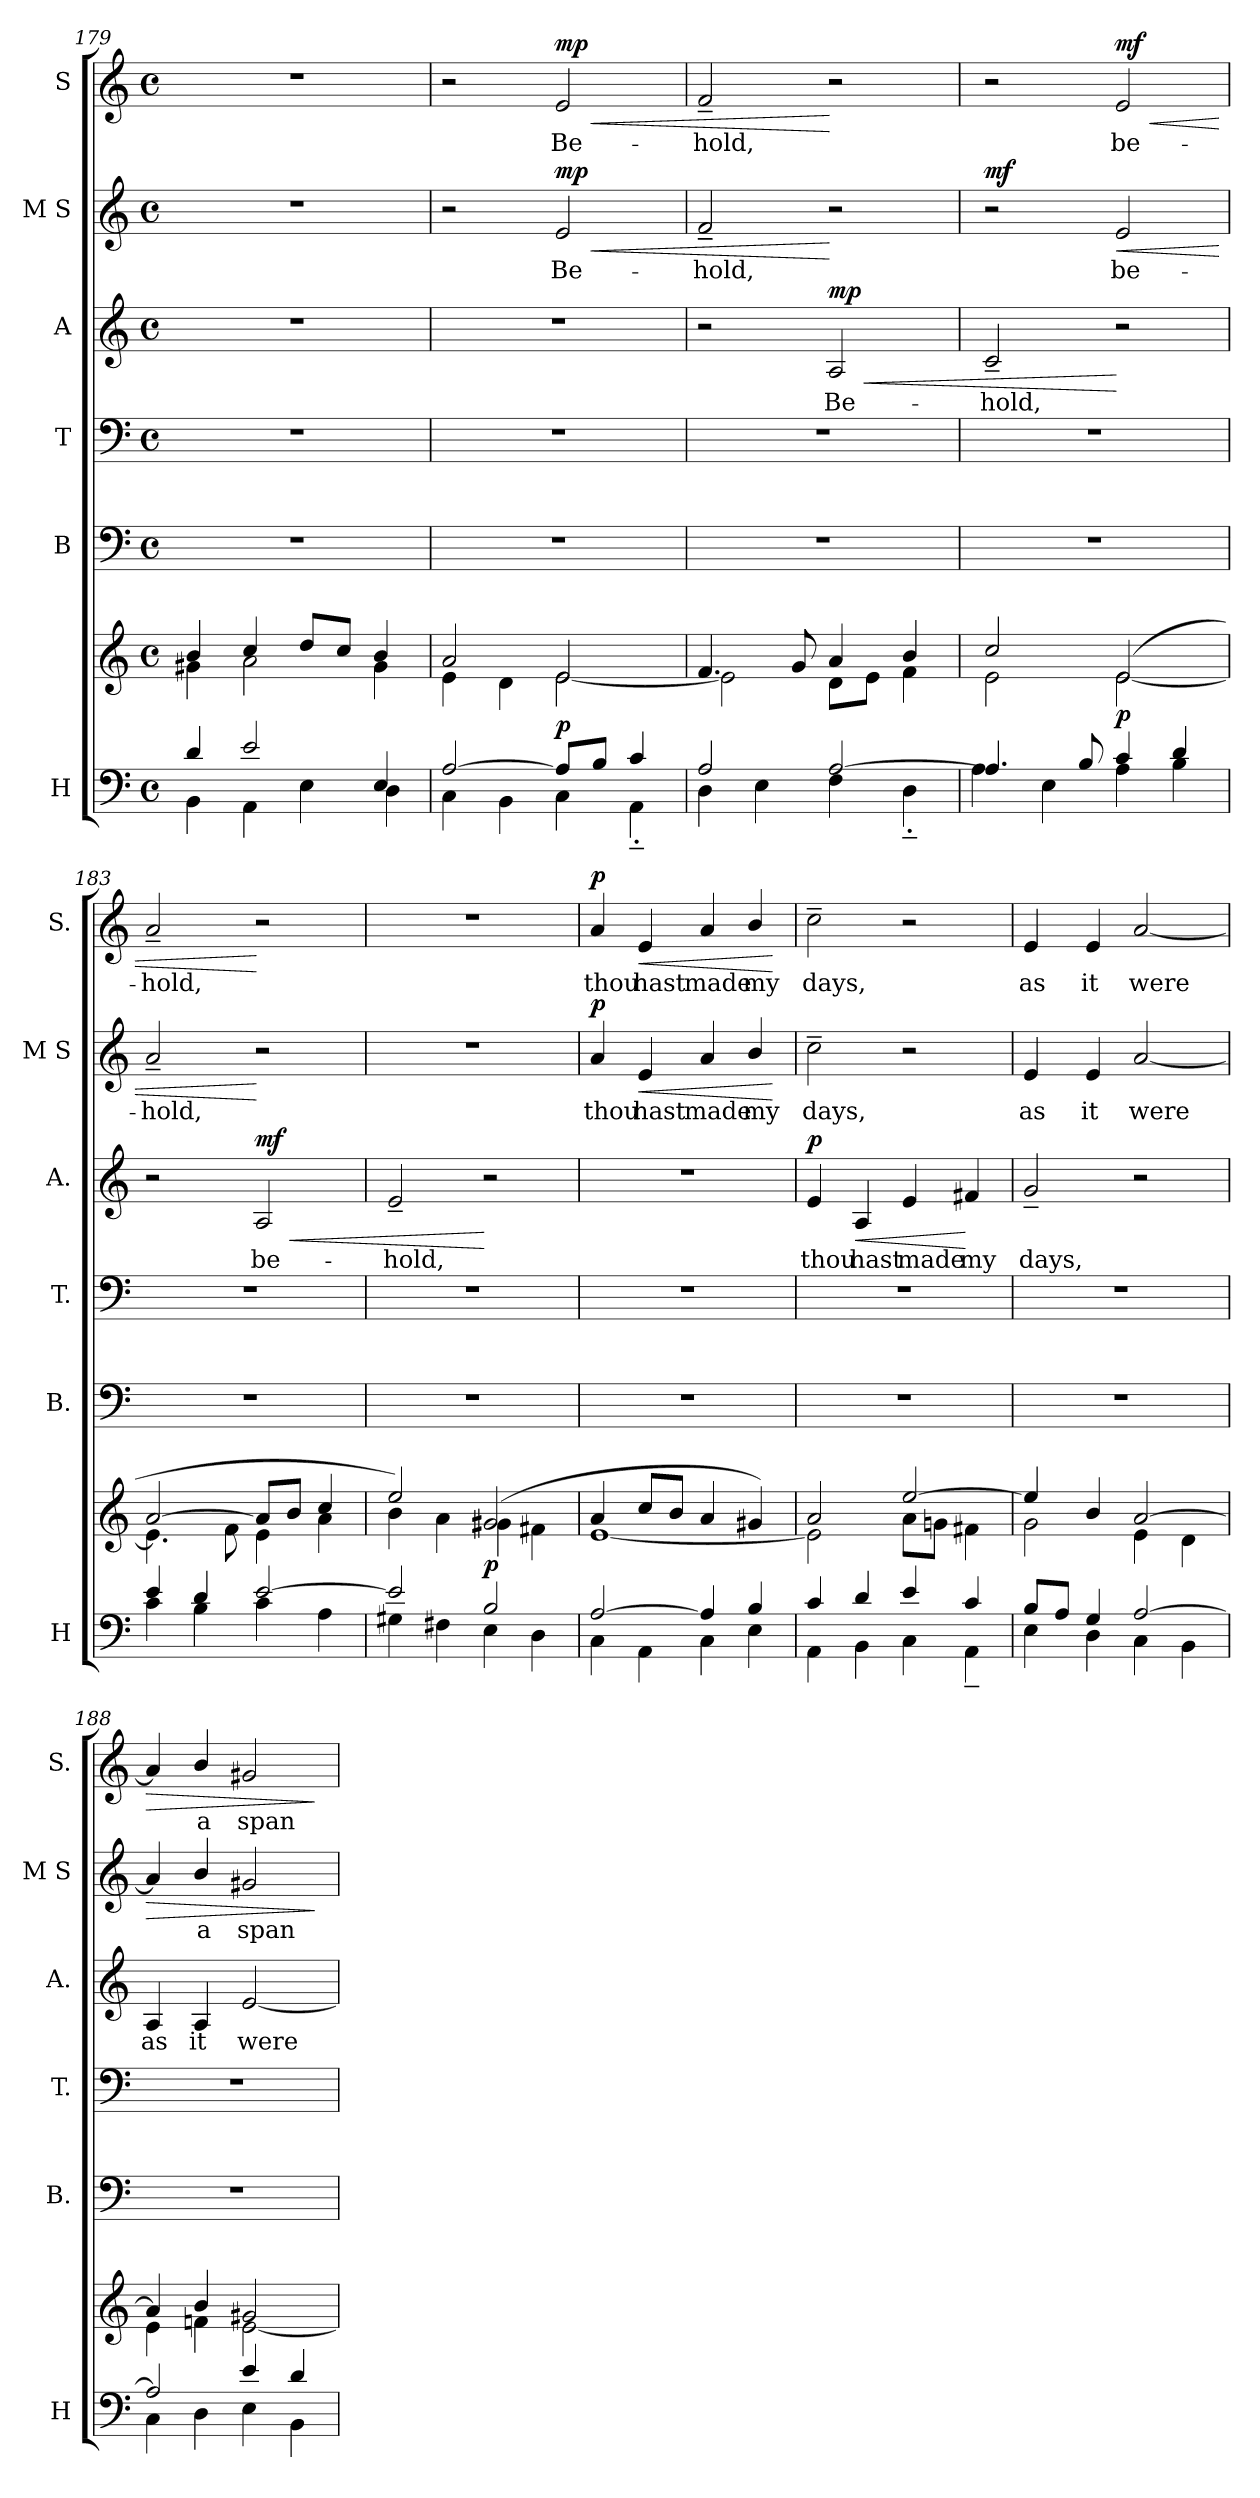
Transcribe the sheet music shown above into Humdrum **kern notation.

**kern	**kern	**dynam	**kern	**kern	**kern	**text	**dynam	**kern	**text	**dynam	**kern	**text	**dynam
*part6	*part6	*part6	*part5	*part4	*part3	*part3	*part3	*part2	*part2	*part2	*part1	*part1	*part1
*staff7	*staff6	*staff6/7	*staff5	*staff4	*staff3	*staff3	*staff3	*staff2	*staff2	*staff2	*staff1	*staff1	*staff1
*I"H	*	*	*I"B	*I"T	*I"A	*	*	*I"M S	*	*	*I"S	*	*
*I'H	*	*	*I'B.	*I'T.	*I'A.	*	*	*I'M S	*	*	*I'S.	*	*
!!LO:PB:g=z
*clefF4	*clefG2	*	*clefF4	*clefF4	*clefG2	*	*	*clefG2	*	*	*clefG2	*	*
*k[]	*k[]	*	*k[]	*k[]	*k[]	*	*	*k[]	*	*	*k[]	*	*
*M4/4	*M4/4	*	*M4/4	*M4/4	*M4/4	*	*	*M4/4	*	*	*M4/4	*	*
*met(c)	*met(c)	*	*met(c)	*met(c)	*met(c)	*	*	*met(c)	*	*	*met(c)	*	*
=179	=179	=179	=179	=179	=179	=179	=179	=179	=179	=179	=179	=179	=179
*^	*^	*	*	*	*	*	*	*	*	*	*	*	*
4d/	4BB\	4b/	4g#X\	.	1r	1r	1r	.	.	1r	.	.	1r	.	.
2e/	4AA\	4cc/	2a\	.	.	.	.	.	.	.	.	.	.	.	.
.	4E\	8dd/L	.	.	.	.	.	.	.	.	.	.	.	.	.
.	.	8cc/J	.	.	.	.	.	.	.	.	.	.	.	.	.
4E/	4D\	4b/	4g#\	.	.	.	.	.	.	.	.	.	.	.	.
=180	=180	=180	=180	=180	=180	=180	=180	=180	=180	=180	=180	=180	=180	=180	=180
[2A/	4C\	2a/	4e\	.	1r	1r	1r	.	.	2r	.	.	2r	.	.
.	4BB\	.	4d\	.	.	.	.	.	.	.	.	.	.	.	.
!	!	!	!	!LO:DY:a=2	!	!	!	!	!	!	!LO:LY:b	!LO:HP:b	!	!LO:LY:b	!LO:HP:b
!	!	!	!	!	!	!	!	!	!	!	!	!LO:DY:n=1:b	!	!	!LO:DY:n=1:b
8A/L]	4C\	2e/	[2e\	p	.	.	.	.	.	2e/	Be-	< mp	2e/	Be-	< mp
8B/J	.	.	.	.	.	.	.	.	.	.	.	.	.	.	.
4c/	4AA'~\	.	.	.	.	.	.	.	.	.	.	.	.	.	.
=181	=181	=181	=181	=181	=181	=181	=181	=181	=181	=181	=181	=181	=181	=181	=181
!	!	!	!	!	!	!	!	!	!	!	!LO:LY:b	!	!	!LO:LY:b	!
2A/	4D\	4.f/	2e\]	.	1r	1r	2r	.	.	2f~/	-hold,	.	2f~/	-hold,	.
.	4E\	.	.	.	.	.	.	.	.	.	.	.	.	.	.
.	.	8g/	.	.	.	.	.	.	.	.	.	.	.	.	.
!	!	!	!	!	!	!	!	!LO:LY:b	!LO:HP:b	!	!	!	!	!	!
!	!	!	!	!	!	!	!	!	!LO:DY:n=1:b	!	!	!	!	!	!
[2A/	4F\	4a/	8d\L	.	.	.	2A/	Be-	< mp	2r	.	[	2r	.	[
.	.	.	8e\J	.	.	.	.	.	.	.	.	.	.	.	.
.	4D'~\	4b/	4f\	.	.	.	.	.	.	.	.	.	.	.	.
=182	=182	=182	=182	=182	=182	=182	=182	=182	=182	=182	=182	=182	=182	=182	=182
!	!	!	!	!	!	!	!	!LO:LY:b	!	!	!	!LO:DY:b	!	!	!
4.A/]	4A\	2cc/	2e\	.	1r	1r	2c~/	-hold,	.	2r	.	mf	2r	.	.
.	4E\	.	.	.	.	.	.	.	.	.	.	.	.	.	.
8B/	.	.	.	.	.	.	.	.	.	.	.	.	.	.	.
!	!	!	!	!LO:DY:b	!	!	!	!	!	!	!LO:LY:b	!LO:HP:b	!	!LO:LY:b	!LO:HP:b
!	!	!	!	!	!	!	!	!	!	!	!	!	!	!	!LO:DY:n=1:b
4c/	4A\	(>2e/	[2e\	p	.	.	2r	.	[	2e/	be-	<	2e/	be-	< mf
4d/	4B\	.	.	.	.	.	.	.	.	.	.	.	.	.	.
=183	=183	=183	=183	=183	=183	=183	=183	=183	=183	=183	=183	=183	=183	=183	=183
!	!	!	!	!	!	!	!	!	!	!	!LO:LY:b	!	!	!LO:LY:b	!
4e/	4c\	[2a/	4.e\]	.	1r	1r	2r	.	.	2a~/	-hold,	.	2a~/	-hold,	.
4d/	4B\	.	.	.	.	.	.	.	.	.	.	.	.	.	.
.	.	.	8f\	.	.	.	.	.	.	.	.	.	.	.	.
!	!	!	!	!	!	!	!	!LO:LY:b	!LO:HP:b	!	!	!	!	!	!
!	!	!	!	!	!	!	!	!	!LO:DY:n=1:b	!	!	!	!	!	!
[2e/	4c\	8a/L]	4e\	.	.	.	2A/	be-	< mf	2r	.	[	2r	.	[
.	.	8b/J	.	.	.	.	.	.	.	.	.	.	.	.	.
.	4A\	4cc/	4a\	.	.	.	.	.	.	.	.	.	.	.	.
=184	=184	=184	=184	=184	=184	=184	=184	=184	=184	=184	=184	=184	=184	=184	=184
!	!	!	!	!	!	!	!	!LO:LY:b	!	!	!	!	!	!	!
2e/]	4G#X\	2ee/)	4b\	.	1r	1r	2e~/	-hold,	.	1r	.	.	1r	.	.
.	4F#X\	.	4a\	.	.	.	.	.	.	.	.	.	.	.	.
!	!	!	!	!LO:DY:b	!	!	!	!	!	!	!	!	!	!	!
2B/	4E\	(>2g#X/	4g#\	p	.	.	2r	.	[	.	.	.	.	.	.
.	4D\	.	4f#X\	.	.	.	.	.	.	.	.	.	.	.	.
!!LO:PB:g=z
=185	=185	=185	=185	=185	=185	=185	=185	=185	=185	=185	=185	=185	=185	=185	=185
!	!	!	!	!	!	!	!	!	!	!	!LO:LY:b	!LO:DY:b	!	!LO:LY:b	!LO:DY:b
[2A/	4C\	4a/	[1e	.	1r	1r	1r	.	.	4a/	thou	p	4a/	thou	p
!	!	!	!	!	!	!	!	!	!	!	!LO:LY:b	!LO:HP:b	!	!LO:LY:b	!LO:HP:b
.	4AA\	8cc/L	.	.	.	.	.	.	.	4e/	hast	<	4e/	hast	<
.	.	8b/J	.	.	.	.	.	.	.	.	.	.	.	.	.
!	!	!	!	!	!	!	!	!	!	!	!LO:LY:b	!	!	!LO:LY:b	!
4A/]	4C\	4a/	.	.	.	.	.	.	.	4a/	made	.	4a/	made	.
!	!	!	!	!	!	!	!	!	!	!	!LO:LY:b	!	!	!LO:LY:b	!
4B/	4E\	4g#X/)	.	.	.	.	.	.	.	4b/	my	.	4b/	my	.
*v	*v	*	*	*	*	*	*	*	*	*	*	*	*	*	*
*	*v	*v	*	*	*	*	*	*	*	*	*	*	*	*
.	.	.	.	.	.	.	.	.	.	[	.	.	[
=186	=186	=186	=186	=186	=186	=186	=186	=186	=186	=186	=186	=186	=186
*^	*^	*	*	*	*	*	*	*	*	*	*	*	*
!	!	!	!	!	!	!	!	!LO:LY:b	!LO:DY:b	!	!LO:LY:b	!	!	!LO:LY:b	!
4c/	4AA\	2a/	2e\]	.	1r	1r	4e/	thou	p	2cc~\	days,	.	2cc~\	days,	.
!	!	!	!	!	!	!	!	!LO:LY:b	!LO:HP:b	!	!	!	!	!	!
4d/	4BB\	.	.	.	.	.	4A/	hast	<	.	.	.	.	.	.
!	!	!	!	!	!	!	!	!LO:LY:b	!	!	!	!	!	!	!
4e/	4C\	[2ee/	8a\L	.	.	.	4e/	made	.	2r	.	.	2r	.	.
.	.	.	8gn\J	.	.	.	.	.	.	.	.	.	.	.	.
!	!	!	!	!	!	!	!	!LO:LY:b	!	!	!	!	!	!	!
4c/	4AA~\	.	4f#X\	.	.	.	4f#X/	my	[	.	.	.	.	.	.
=187	=187	=187	=187	=187	=187	=187	=187	=187	=187	=187	=187	=187	=187	=187	=187
!	!	!	!	!	!	!	!	!LO:LY:b	!	!	!LO:LY:b	!	!	!LO:LY:b	!
8B/L	4E\	4ee/]	2g\	.	1r	1r	2g~/	days,	.	4e/	as	.	4e/	as	.
8A/J	.	.	.	.	.	.	.	.	.	.	.	.	.	.	.
!	!	!	!	!	!	!	!	!	!	!	!LO:LY:b	!	!	!LO:LY:b	!
4G/	4D\	4b/	.	.	.	.	.	.	.	4e/	it	.	4e/	it	.
!	!	!	!	!	!	!	!	!	!	!	!LO:LY:b	!	!	!LO:LY:b	!
[2A/	4C\	[2a/	4e\	.	.	.	2r	.	.	[2a/	were	.	[2a/	were	.
.	4BB\	.	4d\	.	.	.	.	.	.	.	.	.	.	.	.
=188	=188	=188	=188	=188	=188	=188	=188	=188	=188	=188	=188	=188	=188	=188	=188
!	!	!	!	!	!	!	!	!LO:LY:b	!	!	!	!LO:HP:b	!	!	!LO:HP:b
2A/]	4C\	4a/]	4e\	.	1r	1r	4A/	as	.	4a/]	.	>	4a/]	.	>
!	!	!	!	!	!	!	!	!LO:LY:b	!	!	!LO:LY:b	!	!	!LO:LY:b	!
.	4D\	4b/	4fn\	.	.	.	4A/	it	.	4b/	a	.	4b/	a	.
!	!	!	!	!	!	!	!	!LO:LY:b	!	!	!LO:LY:b	!	!	!LO:LY:b	!
4e/	4E\	2g#X/	[2e\	.	.	.	[2e/	were	.	2g#X/	span	.	2g#X/	span	.
4d/	4BB\	.	.	.	.	.	.	.	.	.	.	.	.	.	.
*v	*v	*	*	*	*	*	*	*	*	*	*	*	*	*	*
*	*v	*v	*	*	*	*	*	*	*	*	*	*	*	*
.	.	.	.	.	.	.	.	.	.	]	.	.	]
=	=	=	=	=	=	=	=	=	=	=	=	=	=
*-	*-	*-	*-	*-	*-	*-	*-	*-	*-	*-	*-	*-	*-
